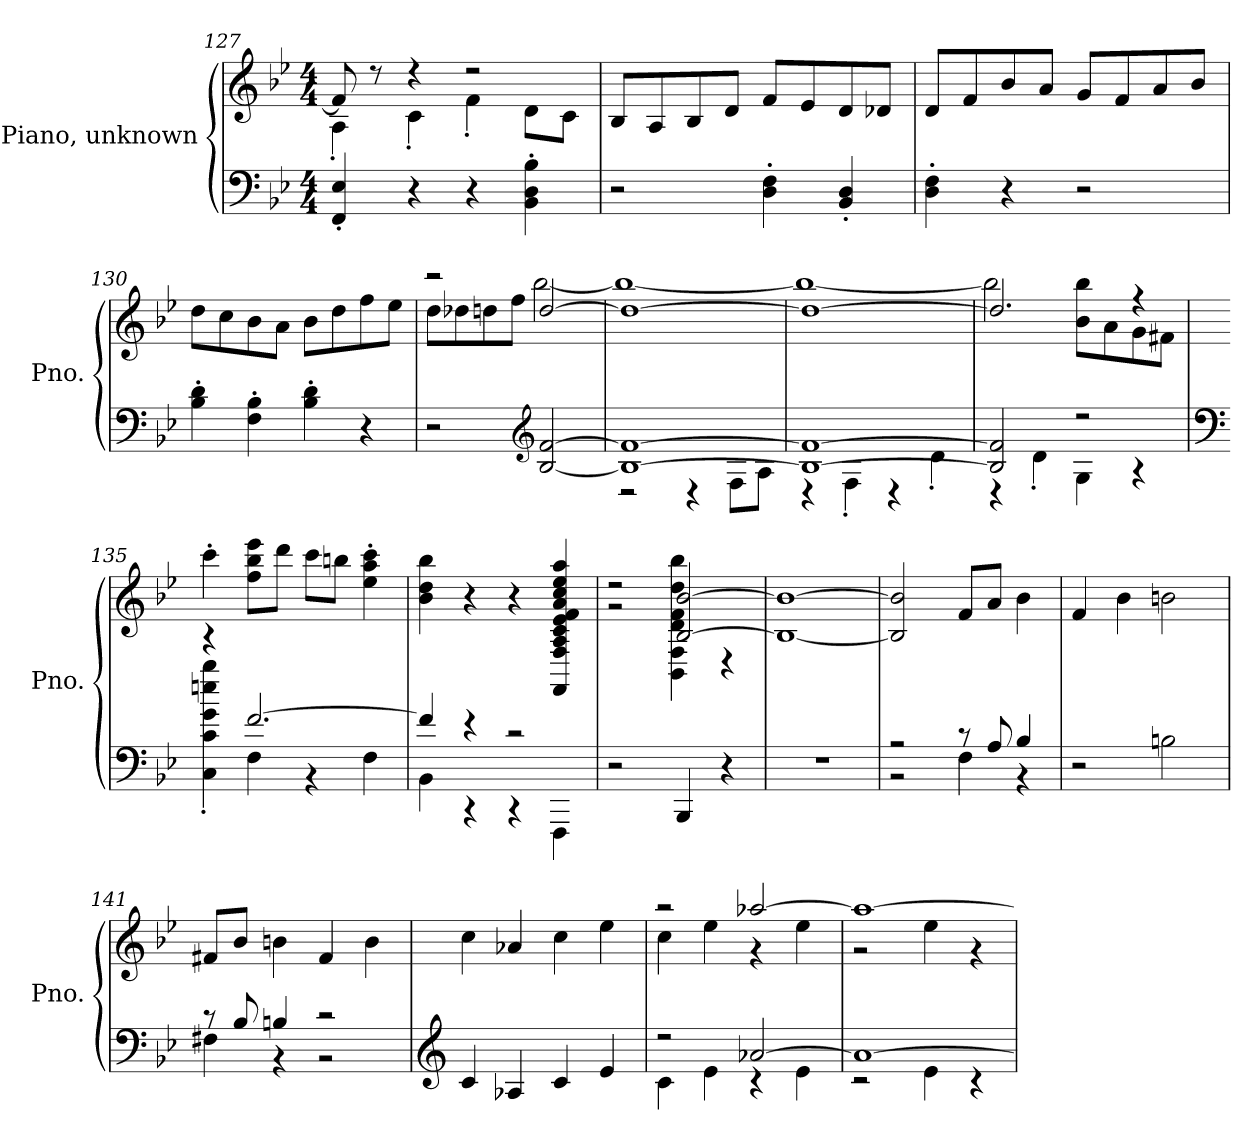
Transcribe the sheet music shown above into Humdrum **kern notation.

**kern	**kern
*part1	*part1
*staff2	*staff1
*I"Piano, unknown	*
*I'Pno.	*
*clefF4	*clefG2
*k[b-e-]	*k[b-e-]
*M4/4	*M4/4
=127	=127
*	*^
4FF/' 4E-/'	8f/]	4A'\
.	8r	.
4r	4r	4c'\
4r	2r	4f'\
4BB-\' 4D\' 4B-\'	.	8d\L
.	.	8c\J
*	*v	*v
=128	=128
2r	8B-/L
.	8A/
.	8B-/
.	8d/J
4D\' 4F\'	8f/L
.	8e-/
4BB-/' 4D/'	8d/
.	8d-X/J
=129	=129
4D\' 4F\'	8d/L
.	8f/
4r	8b-/
.	8a/J
2r	8g/L
.	8f/
.	8a/
.	8b-/J
=130	=130
4B-\' 4d\'	8dd\L
.	8cc\
4F\' 4B-\'	8b-\
.	8a\J
4B-\' 4d\'	8b-\L
.	8dd\
4r	8ff\
.	8ee-\J
!!LO:LB:g=z
=131	=131
*	*^
2r	2r	8dd\L
.	.	8dd-X\
.	.	8ddn\
.	.	8ff\J
*clefG2	*	*
[2B-/ [2f/	[2dd/	[2bb-\
=132	=132	=132
*^	*	*
1B-_ 1f_	2r	1dd_	1bb-_
.	4r	.	.
.	8F\L	.	.
.	8A\J	.	.
=133	=133	=133	=133
1B-_ 1f_	4r	1dd_	1bb-_
.	4F'\	.	.
.	4r	.	.
.	4d'\	.	.
=134	=134	=134	=134
2B-/] 2f/]	4r	2.dd/]	2bb-\]
.	4d'\	.	.
2r	4G\	.	8b-\ 8bb-\L
.	.	.	8a\
.	4r	4r	8g\
.	.	.	8f#X\J
*	*	*v	*v
=135	=135	=135
*clefF4	*	*
4r	4C\' 4c\' 4g\' 4een\' 4bb-\'	4ccc'\
[2.f/	4F\	8ff\ 8bb-\ 8eee-\L
.	.	8ddd\J
.	4r	8ccc\L
.	.	8bbn\J
.	4F\	4ee-\' 4aa\' 4ccc\'
=136	=136	=136
4f/]	4BB-\	4b-\ 4dd\ 4bb-\
4r	4r	4r
2r	4r	4r
.	4FFF\	4FF/ 4F/ 4A/ 4c/ 4e-/ 4f/ 4a/ 4cc/ 4ee-/ 4aa/
*v	*v	*
!!LO:LB:g=z
=137	=137
*	*^
2r	2r	2r
4BBB-/	[2B-/ [2b-/	4BB-\ 4F\ 4d\ 4f\ 4dd\ 4bb-\
4r	.	4r
*	*v	*v
=138	=138
1r	1B-_ 1b-_
=139	=139
*^	*
2r	2r	2B-/] 2b-/]
8r	4F\	8f/L
8A/	.	8a/J
4B-/	4r	4b-\
*v	*v	*
=140	=140
2r	4f/
.	4b-\
2Bn\	2bn\
=141	=141
*^	*
8r	4F#X\	8f#X/L
8B-/	.	8b-/J
4Bn/	4r	4bn\
2r	2r	4f#/
.	.	4b\
*v	*v	*
=142	=142
*clefG2	*
4c/	4cc\
4A-X/	4a-X/
4c/	4cc\
4e-/	4ee-\
=143	=143
*^	*^
2r	4c\	2r	4cc\
.	4e-\	.	4ee-\
[2a-X/	4r	[2aa-X/	4r
.	4e-\	.	4ee-\
=144	=144	=144	=144
1a-_	2r	1aa-_	2r
.	4e-\	.	4ee-\
.	4r	.	4r
*v	*v	*	*
*	*v	*v
=	=
*-	*-
